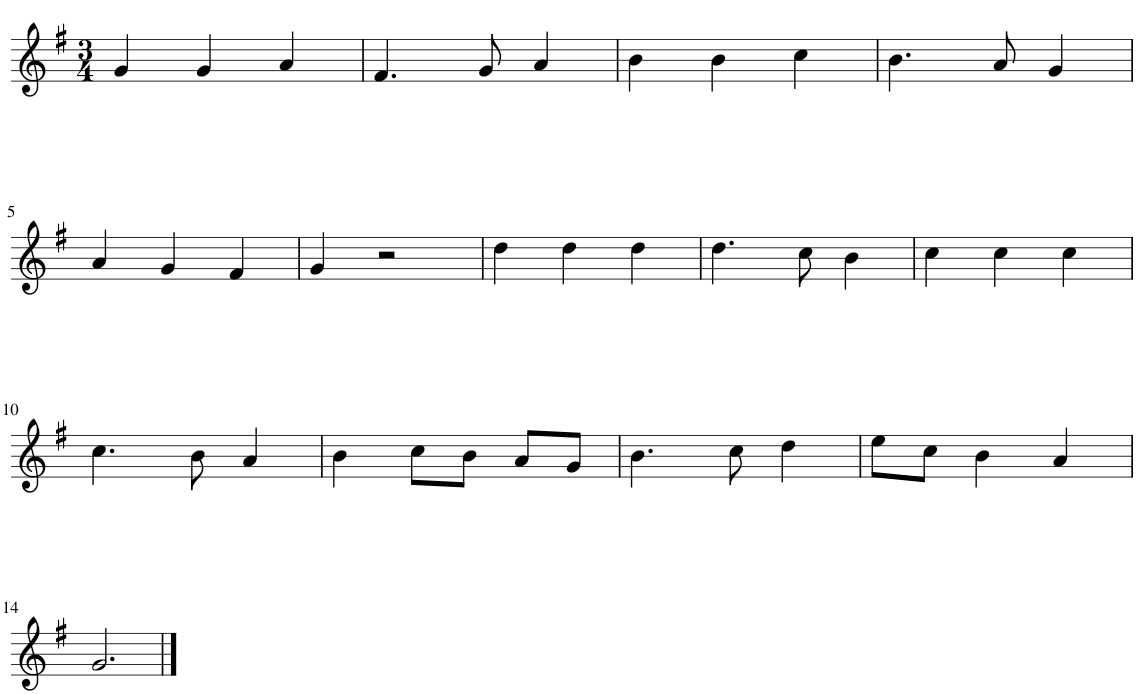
**kern
*part1
*staff1
*I"Flute, Flute
*I'Fl
*clefG2
*k[f#]
*M3/4
=1
4g/
4g/
4a/
=2
4.f#/
8g/
4a/
=3
4b\
4b\
4cc\
=4
4.b\
8a/
4g/
!!LO:LB:g=z
=5
4a/
4g/
4f#/
=6
4g/
2r
=7
4dd\
4dd\
4dd\
=8
4.dd\
8cc\
4b\
=9
4cc\
4cc\
4cc\
!!LO:LB:g=z
=10
4.cc\
8b\
4a/
=11
4b\
8cc\L
8b\J
8a/L
8g/J
=12
4.b\
8cc\
4dd\
=13
8ee\L
8cc\J
4b\
4a/
!!LO:LB:g=z
=14
2.g/
==
*-
